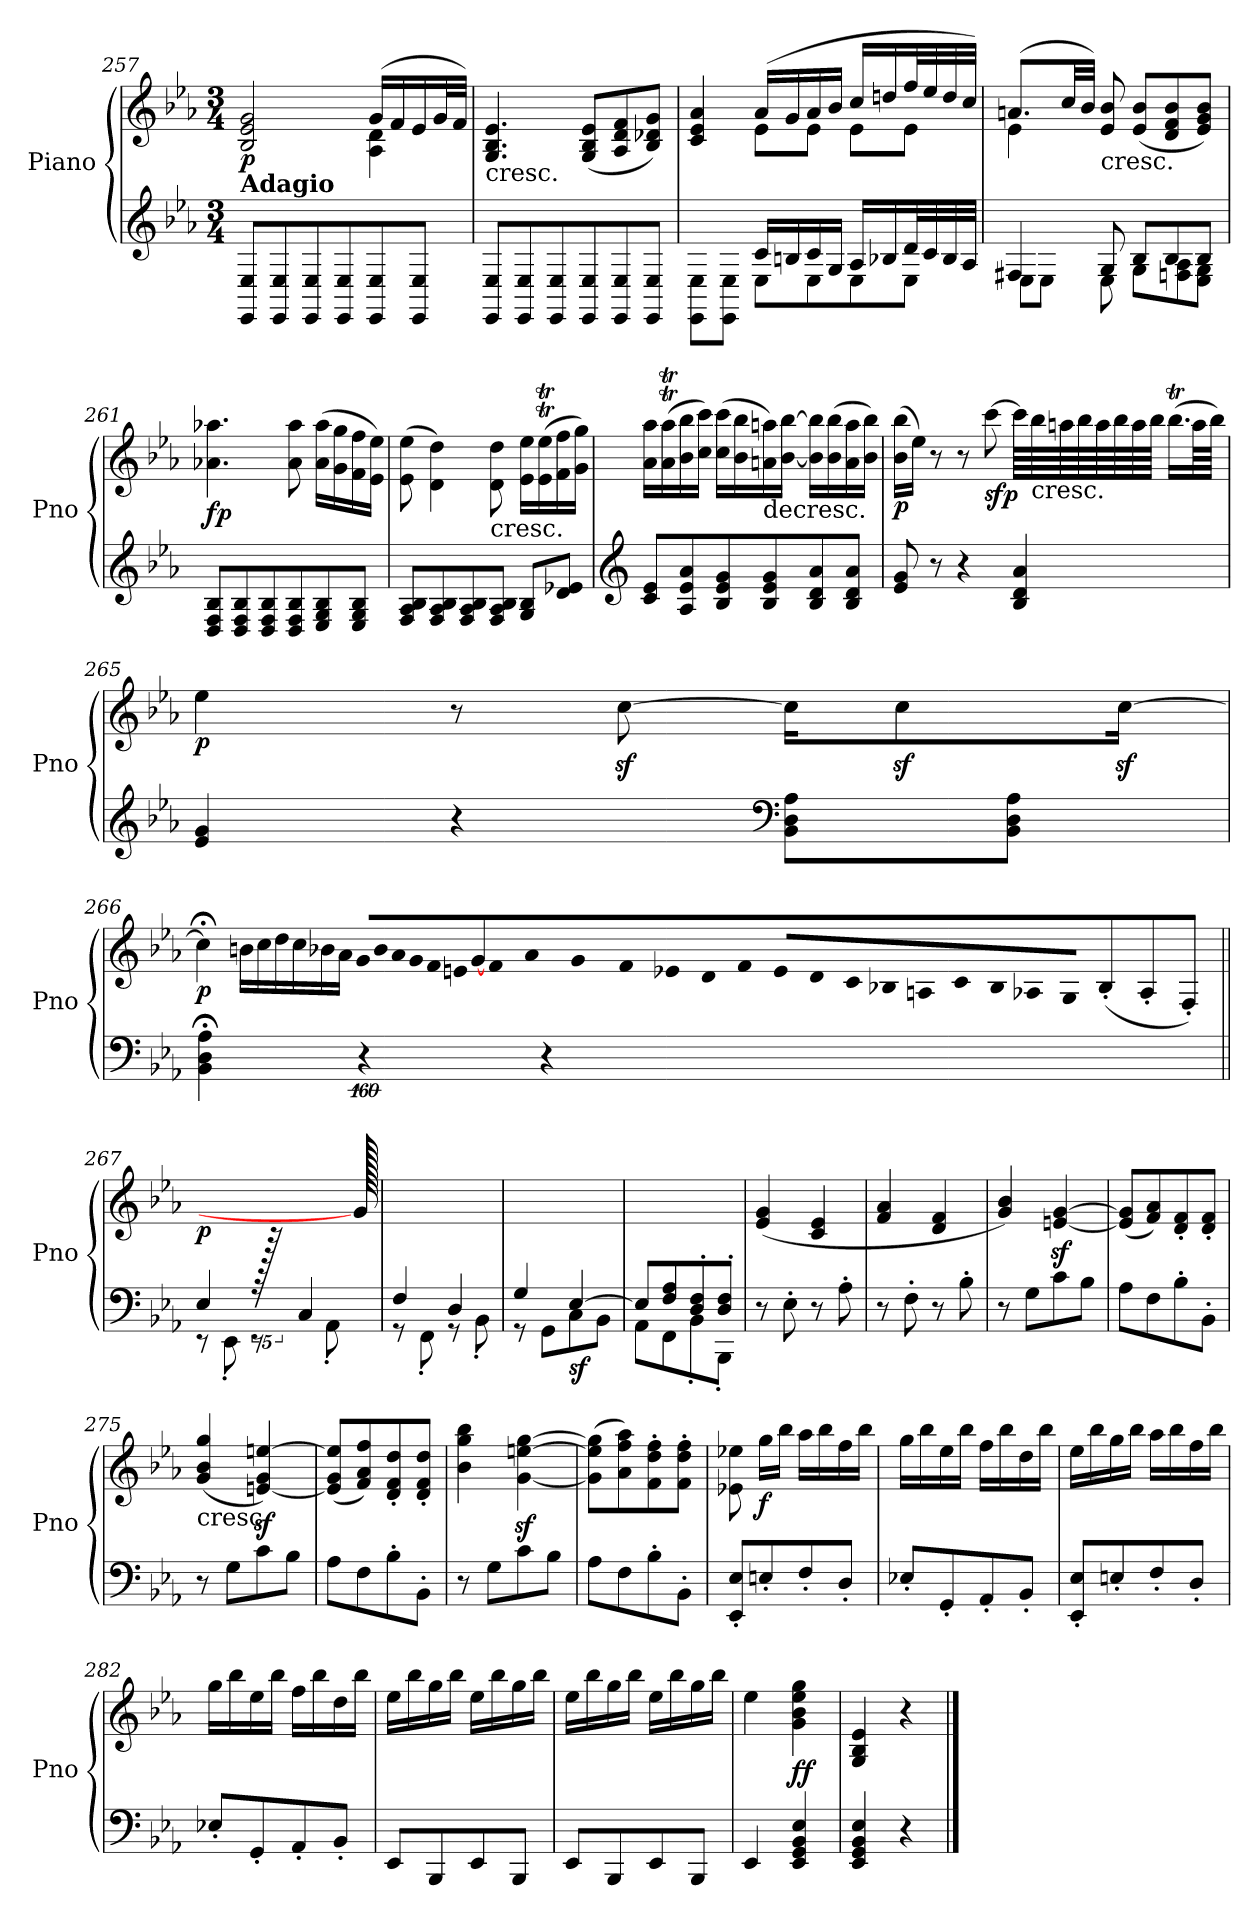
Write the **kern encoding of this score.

**kern	**kern	**dynam
*part1	*part1	*part1
*staff2	*staff1	*staff1/2
*I"Piano	*	*
*I'Pno	*	*
*clefG2	*clefG2	*
*k[b-e-a-]	*k[b-e-a-]	*
*E-:	*E-:	*
*M3/4	*M3/4	*
*MM60	*MM60	*
=257	=257	=257
*	*^	*
!	!LO:TX:b:B:t=Adagio	!	!
!	!	!	!LO:DY:b
8EE-/ 8E-/L	2B-/ 2e-/ 2g/	2ryy	p
8EE-/ 8E-/	.	.	.
8EE-/ 8E-/	.	.	.
8EE-/ 8E-/	.	.	.
8EE-/ 8E-/	(>16g/LL	4A-\ 4d\	.
.	16f/	.	.
8EE-/ 8E-/J	16e-/	.	.
.	32g/L	.	.
.	32f/JJJ)	.	.
*	*v	*v	*
!!LO:LB:g=z
=258	=258	=258
!	!LO:TX:b:t=cresc.	!
8EE-/ 8E-/L	4.G/ 4.B-/ 4.e-/	.
8EE-/ 8E-/	.	.
8EE-/ 8E-/	.	.
8EE-/ 8E-/	(<8G/ 8B-/ 8e-/L	.
8EE-/ 8E-/	8A-/ 8d/ 8f/	.
8EE-/ 8E-/J	8B-/ 8d-X/ 8g/J)	.
=259	=259	=259
*^	*^	*
4ryy	8EE-\ 8E-\L	4c/ 4e-/ 4a-/	4ryy	.
.	8EE-\ 8E-\J	.	.	.
16c/LL	8E-\L	(>16a-/LL	8e-\L	.
16Bn/	.	16g/	.	.
16c/	8E-\	16a-/	8e-\J	.
16G/JJ	.	16b-/JJ	.	.
16A-/LL	8E-\	16cc/LL	8e-\L	.
16B-X/	.	16ddn/	.	.
32d/L	8E-\J	32ff/L	8e-\J	.
32c/	.	32ee-/	.	.
32B-/	.	32dd/	.	.
32A-/JJJ	.	32cc/JJJ)	.	.
=260	=260	=260	=260	=260
4F#X/	8E-\L	(>8.an/L	4e-\	.
.	8E-\J	.	.	.
.	.	32cc/LL	.	.
.	.	32b-/JJJ)	.	.
!	!	!LO:TX:b:t=cresc.	!	!
8G/	8E-\	8e-/ 8b-/	4ryy	.
8B-/L	8G\L	(>8e-/ 8b-/L	.	.
8B-/	8Fn\ 8A-\	8d/ 8f/ 8b-/	4ryy	.
8B-/J	8E-\ 8G\J	8e-/ 8g/ 8b-/J)	.	.
*	*	*v	*v	*
!!LO:LB:g=z
=261	=261	=261	=261
!	!	!	!LO:DY:b
*v	*v	*	*
8D/ 8F/ 8B-/L	4.a-X\ 4.aa-X\	fp
8D/ 8F/ 8B-/	.	.
8D/ 8F/ 8B-/	.	.
8D/ 8F/ 8B-/	8a-\ 8aa-\	.
8E-/ 8G/ 8B-/	(>16a-\ 16aa-\LL	.
.	16g\ 16gg\	.
8E-/ 8G/ 8B-/J	16f\ 16ff\	.
.	16e-\ 16ee-\JJ)	.
=262	=262	=262
8F/ 8A-/ 8B-/L	(>8e-\ 8ee-\	.
8F/ 8A-/ 8B-/	4d\ 4dd\)	.
8F/ 8A-/ 8B-/	.	.
!	!LO:TX:b:t=cresc.	!
8F/ 8A-/ 8B-/J	8d\ 8dd\	.
8G/ 8B-/L	16e-\ 16ee-\LL	.
.	(>16e-\T 16ee-\T	.
8d/ 8e-X/J	16f\ 16ff\	.
.	16g\ 16gg\JJ)	.
=263	=263	=263
*clefG2	*	*
8c/ 8e-/L	16a-\ 16aa-\LL	.
.	(>16a-\T 16aa-\T	.
8A-/ 8e-/ 8a-/	16b-\ 16bb-\	.
.	16cc\ 16ccc\JJ)	.
8B-/ 8e-/ 8g/	(>16cc\ 16ccc\LL	.
.	16b-\ 16bb-\	.
!	!LO:TX:b:t=decresc.	!
8B-/ 8e-/ 8g/	16an\ 16aan\)	.
.	[16b-\ [16bb-\JJ	.
8B-/ 8d/ 8a-/	16b-\] 16bb-\]LL	.
.	(>16b-\ 16bb-\	.
8B-/ 8d/ 8a-/J	16a\ 16aa\	.
.	16b-\ 16bb-\JJ)	.
!!LO:LB:g=z
=264	=264	=264
!	!	!LO:DY:b
8e-/ 8g/	(>16b-\ 16bb-\LL	p
.	16ee-\JJ)	.
8r	8r	.
4r	8r	.
!	!	!LO:DY:b
.	[8ccc\	sfp
4B-/ 4d/ 4a-/	64ccc\LLLL]	.
!	!LO:TX:b:t=cresc.	!
.	64bb-\	.
.	64aan\	.
.	64bb-\	.
.	64aa\	.
.	64bb-\	.
.	64aa\	.
.	64bb-\JJJJ	.
.	(>16.bb-T\LL	.
.	64aa\LL	.
.	64bb-\JJJJ)	.
=265	=265	=265
!	!	!LO:DY:b
4e-/ 4g/	4ee-\	p
4r	8r	.
.	[8ccz<\	.
*clefF4	*	*
8BB-\ 8D\ 8A-\L	16cc\KL]	.
.	8ccz<\	.
8BB-\ 8D\ 8A-\J	.	.
.	[16ccz<\Jk	.
!!LO:PB:g=z
=266	=266	=266
!	!	!LO:DY:b
640ryy	4cc;\]	p
4BB-\; 4D\; 4A-\;	.	.
*	*Xtuplet	*
.	24bn!\LL	.
4ryy	.	.
.	24cc!\	.
.	24dd!\	.
.	24cc!\	.
.	24b-X!\	.
.	24a-!\JJ	.
!	!LO:N:vis=16	!
.	640%23g!/LL	.
640%159r	.	.
!	!LO:N:vis=16	!
.	640%23b-!/	.
!	!LO:N:vis=16	!
.	640%23a-!/	.
!	!LO:N:vis=16	!
.	640%23g!/	.
!	!LO:N:vis=16	!
.	640%23f!/	.
!	!LO:N:vis=16	!
.	640%23en!/	.
.	[320%11g!/	.
640ryy	640ryy	.
!	!LO:N:vis=16	!
4ryy	640%23f!/	.
!	!LO:N:vis=16	!
.	640%23a-!/	.
!	!LO:N:vis=16	!
.	640%23g!/	.
!	!LO:N:vis=16	!
.	640%23f!/	.
!	!LO:N:vis=16	!
.	640%23e-X!/	.
!	!LO:N:vis=16	!
.	640%23d!/	.
!	!LO:N:vis=16	!
.	640%23f!/JJ	.
4r	.	.
!	!LO:N:vis=32	!
.	1920%53e-!/LLL	.
!	!LO:N:vis=32	!
.	1920%53d!/	.
!	!LO:N:vis=32	!
.	1920%53c!/	.
!	!LO:N:vis=32	!
.	1920%53B-X!/	.
!	!LO:N:vis=32	!
.	1920%53An!/	.
!	!LO:N:vis=32	!
.	1920%53c!/	.
!	!LO:N:vis=32	!
.	1920%53B-!/	.
!	!LO:N:vis=32	!
.	1920%53A-X!/	.
!	!LO:N:vis=32	!
.	1920%53G!/JJJ	.
4ryy	(<4B-'!/	.
4ryy	4A-'!/	.
4ryy	4F'!/)	.
=267||	=267||	=267||
*^	*	*
!	!	!	!LO:DY:b
4E-/	8rEE	2ryy	p
.	8EE-'\	.	.
640r	8rEE	.	.
4C/	.	.	.
.	8AA-'\	.	.
.	640ryy	640g!/]	.
!!LO:LB:g=z
=268	=268	=268	=268
4F/	8rGG	2ryy	.
.	8FF'\	.	.
4D/	8rGG	.	.
.	8BB-'\	.	.
=269	=269	=269	=269
4G/	8rGG	2ryy	.
.	8GG\L	.	.
!	!	!	!LO:DY:b=2
[4E-/	8C\	.	sf
.	8BB-\J	.	.
=270	=270	=270	=270
8E-/L]	8AA-\L	2ryy	.
8F/ 8A-/	8FF\	.	.
8D/' 8F/'	8BB-'\	.	.
8D/' 8F/'J	8BBB-'\J	.	.
*v	*v	*	*
=271	=271	=271
8r	(>4e-/ 4g/	.
8E-'\	.	.
8r	4c/ 4e-/	.
8A-'\	.	.
=272	=272	=272
8r	4f/ 4a-/	.
8F'\	.	.
8r	4d/ 4f/	.
8B-'\	.	.
=273	=273	=273
8r	4g/ 4b-/)	.
8G\L	.	.
8c\	[4en/z< [4g/z<	.
8B-\J	.	.
=274	=274	=274
8A-\L	(<8e/] 8g/]L	.
8F\	8f/ 8a-/)	.
8B-'\	8d/' 8f/'	.
8BB-'\J	8d/' 8f/'J	.
=275	=275	=275
!	!LO:TX:b:t=cresc.	!
8r	(<4g/ 4b-/ 4gg/	.
8G\L	.	.
8c\	[4en/z< 4g/z< [4een/z<)	.
8B-\J	.	.
=276	=276	=276
8A-\L	(<8e/] 8g/ 8ee/]L	.
8F\	8f/ 8a-/ 8ff/)	.
8B-'\	8d/' 8f/' 8dd/'	.
8BB-'\J	8d/' 8f/' 8dd/'J	.
=277	=277	=277
8r	4b-\ 4gg\ 4bb-\	.
8G\L	.	.
8c\	[4g\z< [4een\z< [4gg\z<	.
8B-\J	.	.
!!LO:LB:g=z
=278	=278	=278
8A-\L	(>8g\] 8ee\] 8gg\]L	.
8F\	8a-\ 8ff\ 8aa-\)	.
8B-'\	8f\' 8dd\' 8ff\'	.
8BB-'\J	8f\' 8dd\' 8ff\'J	.
=279	=279	=279
8EE-/' 8E-/'L	8e-X\ 8ee-X\	.
!	!	!LO:DY:b
8En'/	16gg\LL	f
.	16bb-\JJ	.
8F'/	16aa-\LL	.
.	16bb-\	.
8D'/J	16ff\	.
.	16bb-\JJ	.
=280	=280	=280
8E-X'/L	16gg\LL	.
.	16bb-\	.
8GG'/	16ee-\	.
.	16bb-\JJ	.
8AA-'/	16ff\LL	.
.	16bb-\	.
8BB-'/J	16dd\	.
.	16bb-\JJ	.
=281	=281	=281
8EE-/' 8E-/'L	16ee-\LL	.
.	16bb-\	.
8En'/	16gg\	.
.	16bb-\JJ	.
8F'/	16aa-\LL	.
.	16bb-\	.
8D'/J	16ff\	.
.	16bb-\JJ	.
=282	=282	=282
8E-X'/L	16gg\LL	.
.	16bb-\	.
8GG'/	16ee-\	.
.	16bb-\JJ	.
8AA-'/	16ff\LL	.
.	16bb-\	.
8BB-'/J	16dd\	.
.	16bb-\JJ	.
=283	=283	=283
8EE-/L	16ee-\LL	.
.	16bb-\	.
8BBB-/	16gg\	.
.	16bb-\JJ	.
8EE-/	16ee-\LL	.
.	16bb-\	.
8BBB-/J	16gg\	.
.	16bb-\JJ	.
!!LO:LB:g=z
=284	=284	=284
8EE-/L	16ee-\LL	.
.	16bb-\	.
8BBB-/	16gg\	.
.	16bb-\JJ	.
8EE-/	16ee-\LL	.
.	16bb-\	.
8BBB-/J	16gg\	.
.	16bb-\JJ	.
=285	=285	=285
4EE-/	4ee-\	.
!	!	!LO:DY:b
4EE-/ 4GG/ 4BB-/ 4E-/	4g\ 4b-\ 4ee-\ 4gg\	ff
=286	=286	=286
4EE-/ 4GG/ 4BB-/ 4E-/	4G/ 4B-/ 4e-/	.
4r	4r	.
==	==	==
*-	*-	*-
